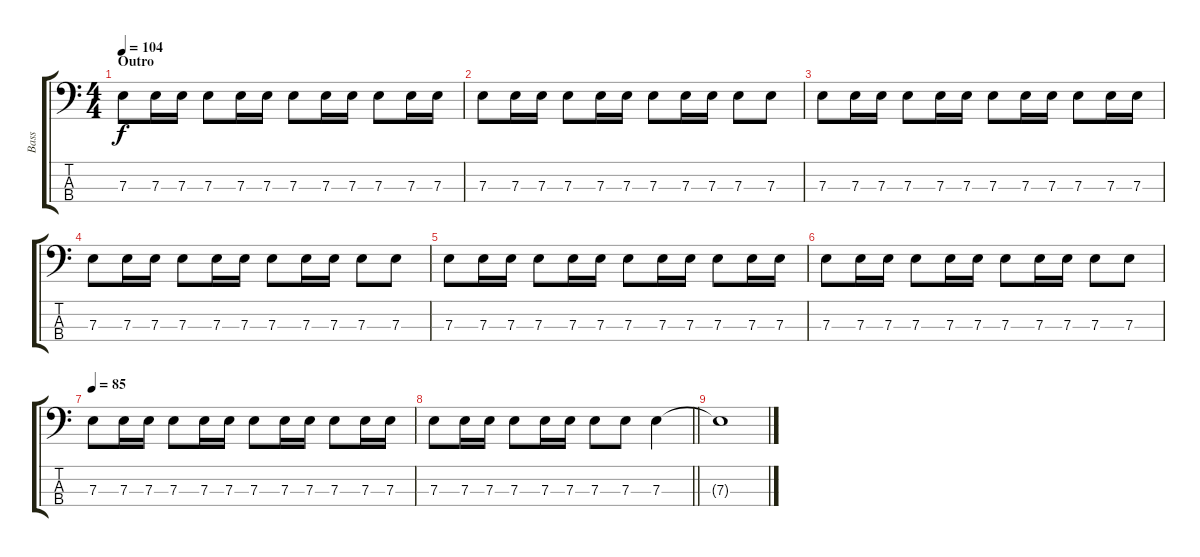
\track ("Bass" "Bass") {instrument electricbassfinger}
\staff {score tabs}
\tuning (G2 D2 A1 E1) {hide}
\ts (4 4)
\section ("" "Outro")
\tempo 104
\clef f4
\ks c
7.3.8{dy f} 7.3.16 7.3.16 7.3.8 7.3.16 7.3.16 7.3.8 7.3.16 7.3.16 7.3.8 7.3.16 7.3.16 |
7.3.8 7.3.16 7.3.16 7.3.8 7.3.16 7.3.16 7.3.8 7.3.16 7.3.16 7.3.8 7.3.8 |
7.3.8 7.3.16 7.3.16 7.3.8 7.3.16 7.3.16 7.3.8 7.3.16 7.3.16 7.3.8 7.3.16 7.3.16 |
7.3.8 7.3.16 7.3.16 7.3.8 7.3.16 7.3.16 7.3.8 7.3.16 7.3.16 7.3.8 7.3.8 |
7.3.8 7.3.16 7.3.16 7.3.8 7.3.16 7.3.16 7.3.8 7.3.16 7.3.16 7.3.8 7.3.16 7.3.16 |
7.3.8 7.3.16 7.3.16 7.3.8 7.3.16 7.3.16 7.3.8 7.3.16 7.3.16 7.3.8 7.3.8 |
\tempo 85
7.3.8 7.3.16 7.3.16 7.3.8 7.3.16 7.3.16 7.3.8 7.3.16 7.3.16 7.3.8 7.3.16 7.3.16 |
\barLineRight lightlight
7.3.8 7.3.16 7.3.16 7.3.8 7.3.16 7.3.16 7.3.8 7.3.8 7.3.4 |
7.3{t}.1
